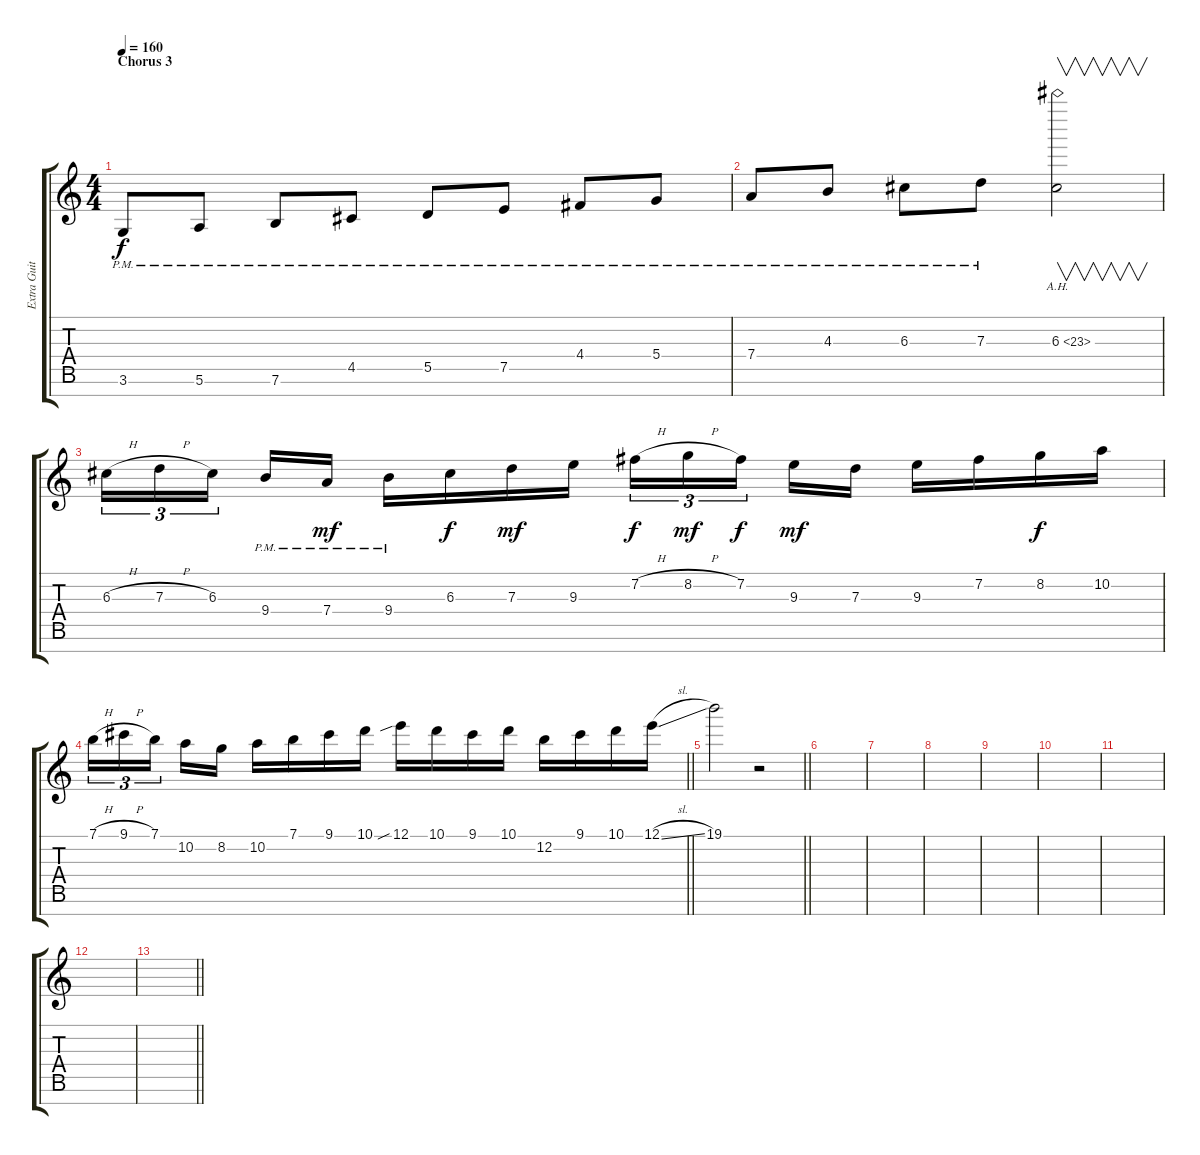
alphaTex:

\track ("Extra Guitar 2" "Extra Guit") {instrument distortionguitar}
\staff {score tabs}
\tuning (E4 B3 G3 D3 A2 E2 B1) {hide}
\ts (4 4)
\section ("" "Chorus 3")
\tempo 160
\clef g2
\ks c
3.6{pm}.8{dy f volume 14} 5.6{pm}.8 7.6{pm}.8 4.5{pm}.8 5.5{pm}.8 7.5{pm}.8 4.4{pm}.8 5.4{pm}.8 |
7.4{pm}.8 4.3{pm}.8 6.3{pm}.8 7.3{pm}.8 6.3{ah 17}.2{v} |
6.3{h}.16{tu (3 2)} 7.3{h}.16{tu (3 2)} 6.3.16{tu (3 2) beam splitsecondary} 9.4{pm}.16 7.4{pm}.16{dy mf} 9.4{pm}.16 6.3.16{dy f} 7.3.16{dy mf} 9.3.16 7.2{h}.16{tu (3 2) dy f} 8.2{h}.16{tu (3 2) dy mf} 7.2.16{tu (3 2) dy f beam splitsecondary} 9.3.16{dy mf} 7.3.16 9.3.16 7.2.16 8.2.16{dy f} 10.2.16 |
\barLineRight lightlight
7.1{h}.16{tu (3 2)} 9.1{h}.16{tu (3 2)} 7.1.16{tu (3 2) beam splitsecondary} 10.2.16 8.2.16 10.2.16 7.1.16 9.1.16 10.1.16 12.1{sib}.16 10.1.16 9.1.16 10.1.16 12.2.16 9.1.16 10.1.16 12.1{sl}.16 |
\section ("" "")
\barLineRight lightlight
19.1.2 r.2 |
|
|
|
|
|
|
|
\barLineRight lightlight
